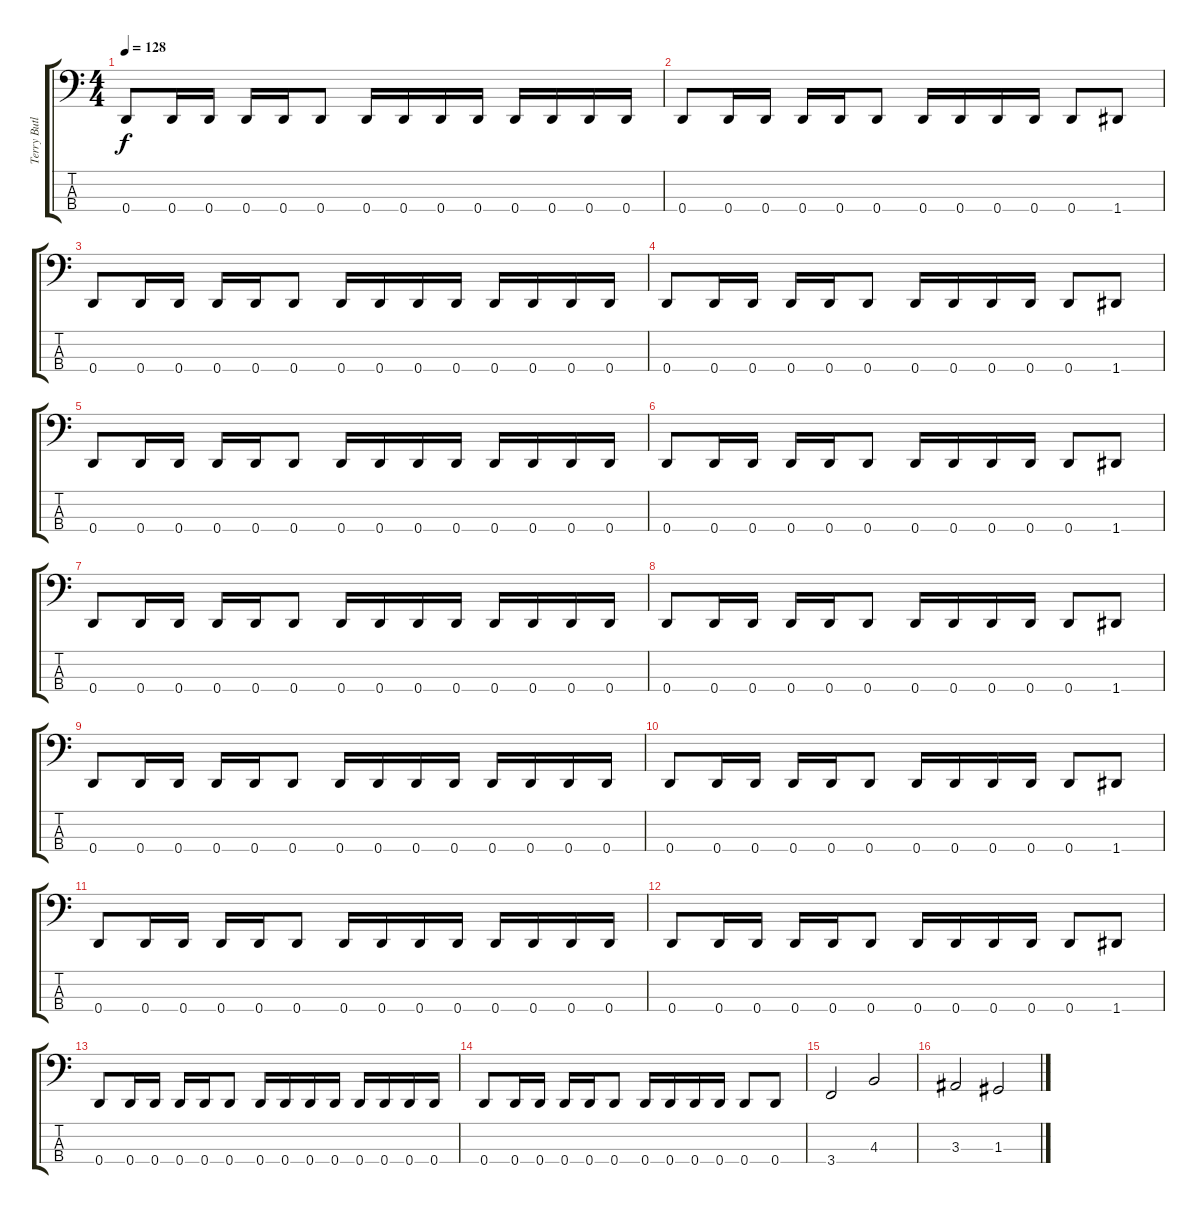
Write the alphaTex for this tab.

\track ("Terry Butler (Bass)" "Terry Butl") {instrument electricbasspick}
\staff {score tabs}
\tuning (F2 C2 G1 D1) {hide}
\ts (4 4)
\tempo 128
\clef f4
\ks c
0.4.8{dy f} 0.4.16 0.4.16 0.4.16 0.4.16 0.4.8 0.4.16 0.4.16 0.4.16 0.4.16 0.4.16 0.4.16 0.4.16 0.4.16 |
0.4.8 0.4.16 0.4.16 0.4.16 0.4.16 0.4.8 0.4.16 0.4.16 0.4.16 0.4.16 0.4.8 1.4.8 |
0.4.8 0.4.16 0.4.16 0.4.16 0.4.16 0.4.8 0.4.16 0.4.16 0.4.16 0.4.16 0.4.16 0.4.16 0.4.16 0.4.16 |
0.4.8 0.4.16 0.4.16 0.4.16 0.4.16 0.4.8 0.4.16 0.4.16 0.4.16 0.4.16 0.4.8 1.4.8 |
0.4.8 0.4.16 0.4.16 0.4.16 0.4.16 0.4.8 0.4.16 0.4.16 0.4.16 0.4.16 0.4.16 0.4.16 0.4.16 0.4.16 |
0.4.8 0.4.16 0.4.16 0.4.16 0.4.16 0.4.8 0.4.16 0.4.16 0.4.16 0.4.16 0.4.8 1.4.8 |
0.4.8 0.4.16 0.4.16 0.4.16 0.4.16 0.4.8 0.4.16 0.4.16 0.4.16 0.4.16 0.4.16 0.4.16 0.4.16 0.4.16 |
0.4.8 0.4.16 0.4.16 0.4.16 0.4.16 0.4.8 0.4.16 0.4.16 0.4.16 0.4.16 0.4.8 1.4.8 |
0.4.8 0.4.16 0.4.16 0.4.16 0.4.16 0.4.8 0.4.16 0.4.16 0.4.16 0.4.16 0.4.16 0.4.16 0.4.16 0.4.16 |
0.4.8 0.4.16 0.4.16 0.4.16 0.4.16 0.4.8 0.4.16 0.4.16 0.4.16 0.4.16 0.4.8 1.4.8 |
0.4.8 0.4.16 0.4.16 0.4.16 0.4.16 0.4.8 0.4.16 0.4.16 0.4.16 0.4.16 0.4.16 0.4.16 0.4.16 0.4.16 |
0.4.8 0.4.16 0.4.16 0.4.16 0.4.16 0.4.8 0.4.16 0.4.16 0.4.16 0.4.16 0.4.8 1.4.8 |
0.4.8 0.4.16 0.4.16 0.4.16 0.4.16 0.4.8 0.4.16 0.4.16 0.4.16 0.4.16 0.4.16 0.4.16 0.4.16 0.4.16 |
0.4.8 0.4.16 0.4.16 0.4.16 0.4.16 0.4.8 0.4.16 0.4.16 0.4.16 0.4.16 0.4.8 0.4.8 |
3.4.2 4.3.2 |
3.3.2 1.3.2
